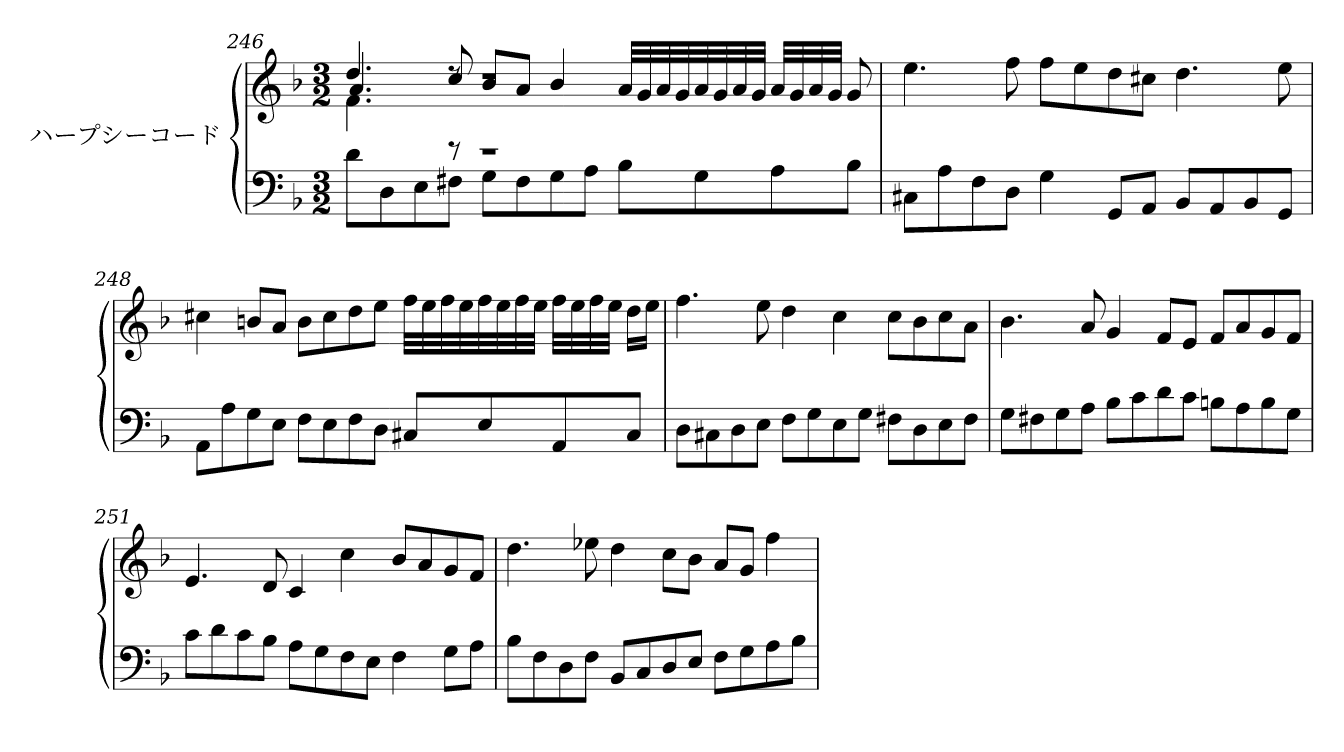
**kern	**kern
*part1	*part1
*staff2	*staff1
*I"ハープシーコード	*
*clefF4	*clefG2
*k[b-]	*k[b-]
*M3/2	*M3/2
=246	=246
*	*^
*	*	*^
8d\L	4.dd/	4.f\	4.a/
8D\	.	.	.
8E\	.	.	.
8F#X\J	8cc/	8rdd	8rD
8G\L	8b-/L	1r	1rD
8F#\	8a/J	.	.
8G\	4b-/	.	.
8A\J	.	.	.
8B-\L	32a/LLL	.	.
.	32g/	.	.
.	32a/	.	.
.	32g/	.	.
8G\	32a/	.	.
.	32g/	.	.
.	32a/	.	.
.	32g/JJJ	.	.
8A\	32a/LLL	.	.
.	32g/	.	.
.	32a/	.	.
.	32g/JJJ	.	.
8B-\J	8g/	.	.
*	*v	*v	*v
=247	=247
8C#X\L	4.ee\
8A\	.
8F\	.
8D\J	8ff\
4G\	8ff\L
.	8ee\
8GG/L	8dd\
8AA/J	8cc#X\J
8BB-/L	4.dd\
8AA/	.
8BB-/	.
8GG/J	8ee\
!!LO:LB:g=z
=248	=248
8AA\L	4cc#X\
8A\	.
8G\	8bn/L
8E\J	8a/J
8F\L	8b\L
8E\	8cc#\
8F\	8dd\
8D\J	8ee\J
8C#X/L	32ff\LLL
.	32ee\
.	32ff\
.	32ee\
8E/	32ff\
.	32ee\
.	32ff\
.	32ee\JJJ
8AA/	32ff\LLL
.	32ee\
.	32ff\
.	32ee\JJJ
8C#/J	16dd\LL
.	16ee\JJ
=249	=249
8D\L	4.ff\
8C#X\	.
8D\	.
8E\J	8ee\
8F\L	4dd\
8G\	.
8E\	4cc\
8G\J	.
8F#X\L	8cc\L
8D\	8b-\
8E\	8cc\
8F#\J	8a\J
!!LO:LB:g=z
=250	=250
8G\L	4.b-\
8F#X\	.
8G\	.
8A\J	8a/
8B-\L	4g/
8c\	.
8d\	8f/L
8c\J	8e/J
8Bn\L	8f/L
8A\	8a/
8B\	8g/
8G\J	8f/J
=251	=251
8c\L	4.e/
8d\	.
8c\	.
8B-\J	8d/
8A\L	4c/
8G\	.
8F\	4cc\
8E\J	.
4F\	8b-/L
.	8a/
8G\L	8g/
8A\J	8f/J
=252	=252
8B-\L	4.dd\
8F\	.
8D\	.
8F\J	8ee-X\
8BB-/L	4dd\
8C/	.
8D/	8cc\L
8E/J	8b-\J
8F\L	8a/L
8G\	8g/J
8A\	4ff\
8B-\J	.
=	=
*-	*-
